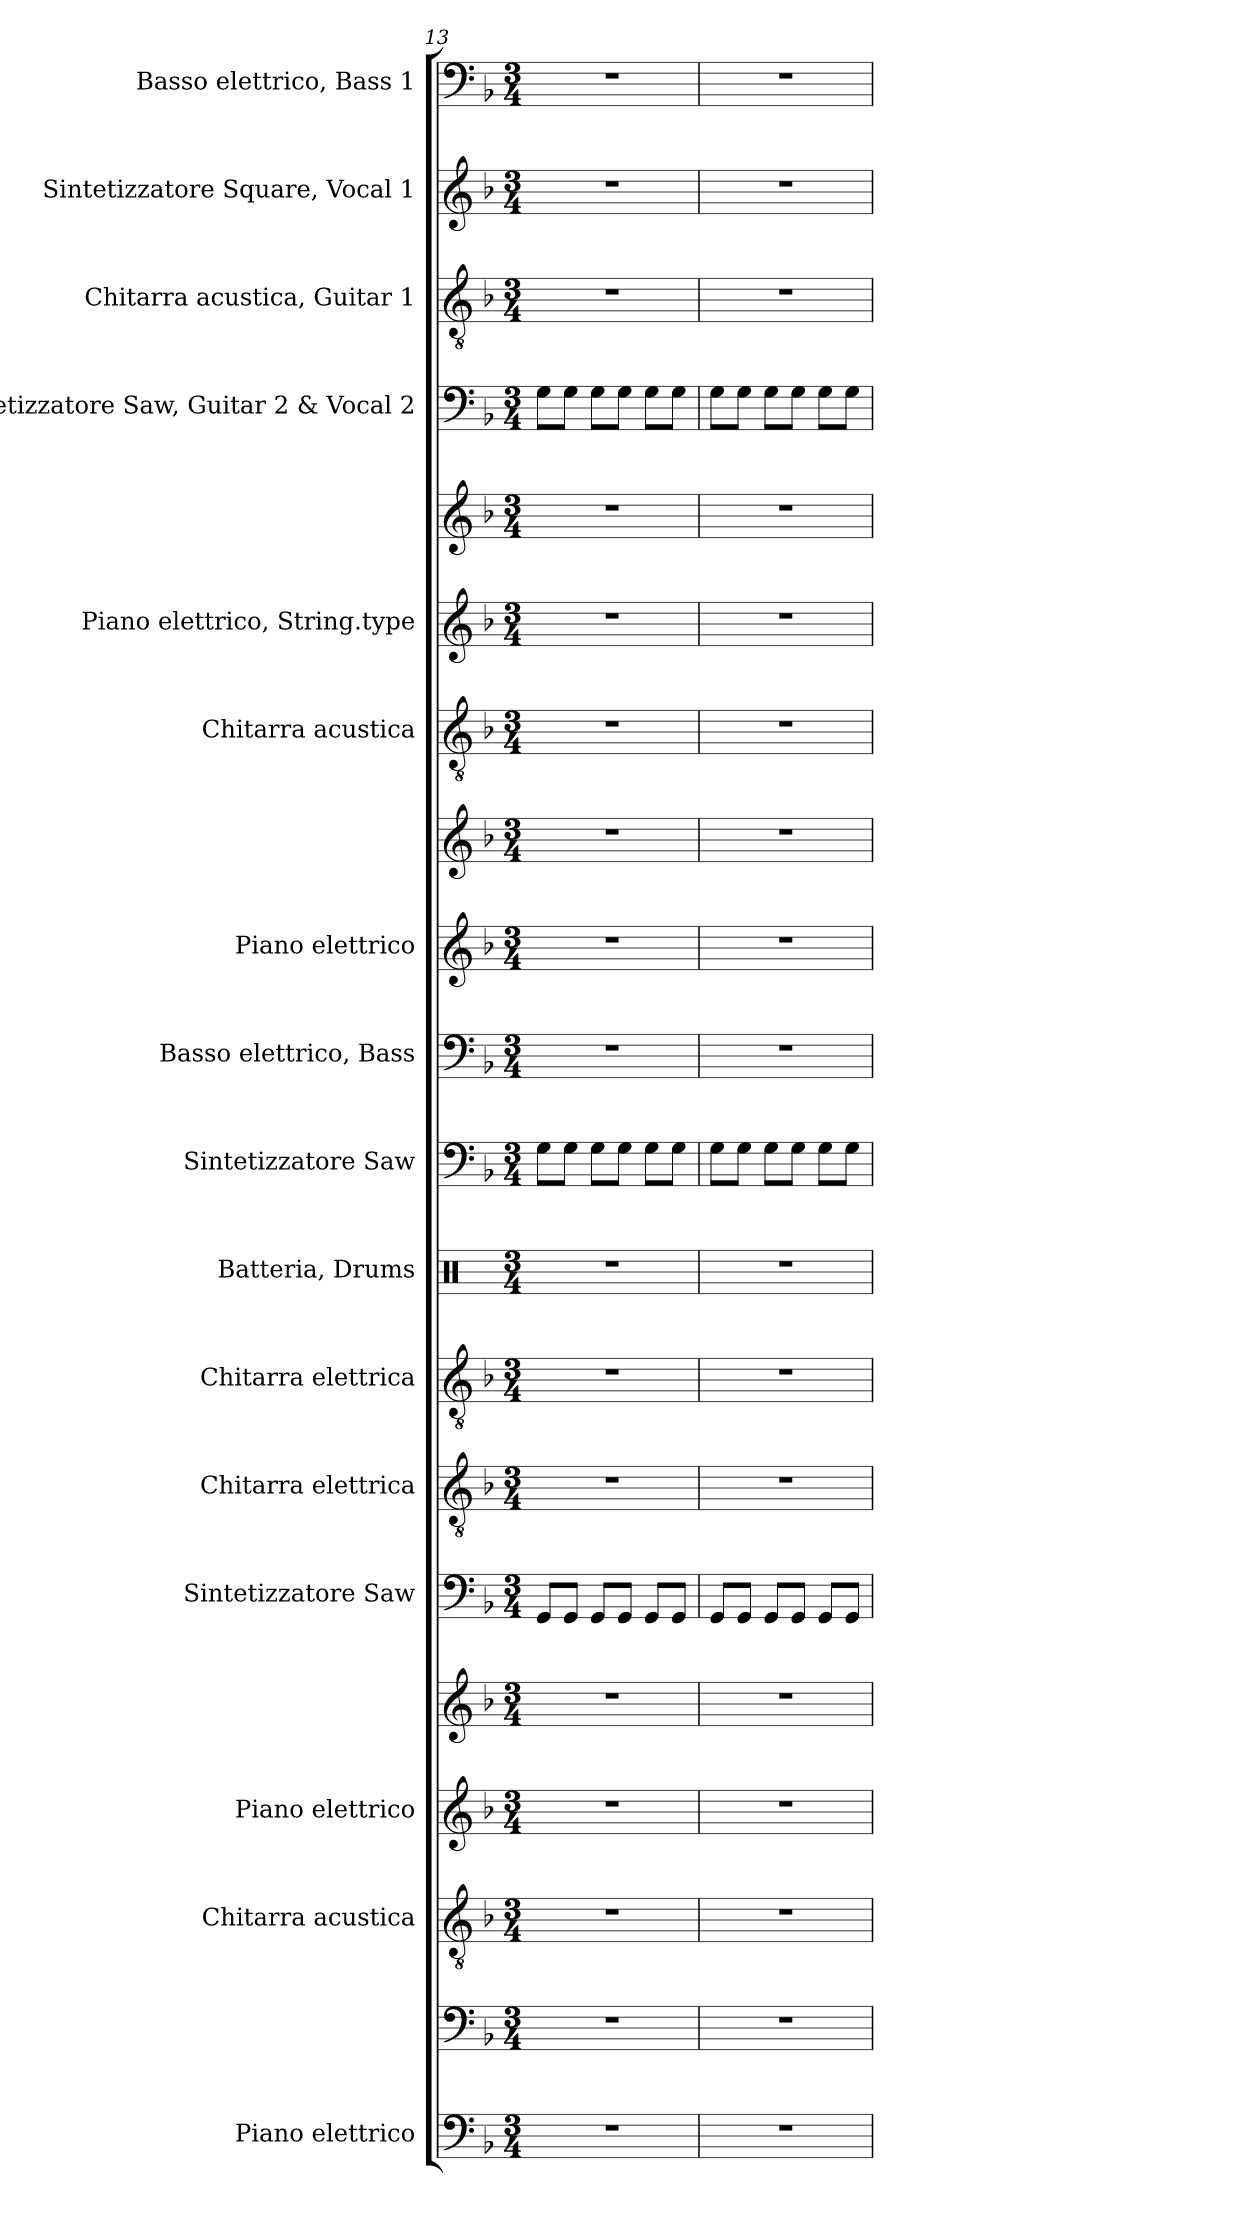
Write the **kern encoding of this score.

**kern	**kern	**kern	**kern	**kern	**kern	**kern	**kern	**kern	**kern	**kern	**kern	**kern	**kern	**kern	**kern	**kern	**kern	**kern	**kern
*part16	*part16	*part15	*part14	*part14	*part13	*part12	*part11	*part10	*part9	*part8	*part7	*part7	*part6	*part5	*part5	*part4	*part3	*part2	*part1
*staff20	*staff19	*staff18	*staff17	*staff16	*staff15	*staff14	*staff13	*staff12	*staff11	*staff10	*staff9	*staff8	*staff7	*staff6	*staff5	*staff4	*staff3	*staff2	*staff1
*I"Piano elettrico	*	*I"Chitarra acustica	*I"Piano elettrico	*	*I"Sintetizzatore Saw	*I"Chitarra elettrica	*I"Chitarra elettrica	*I"Batteria,  Drums	*I"Sintetizzatore Saw	*I"Basso elettrico,  Bass	*I"Piano elettrico	*	*I"Chitarra acustica	*I"Piano elettrico,  String.type	*	*I"Sintetizzatore Saw,  Guitar 2 &amp; Vocal 2	*I"Chitarra acustica,  Guitar 1	*I"Sintetizzatore Square,  Vocal 1	*I"Basso elettrico,  Bass 1
*	*	*	*	*	*I'Sint.	*I'Chit. el.	*I'Chit. el.	*I'Batt.	*I'Sint.	*I'B. el.	*	*	*	*	*	*I'Sint.	*	*I'Sint.	*I'B. el.
*clefF4	*clefF4	*clefGv2	*clefG2	*clefG2	*clefF4	*clefGv2	*clefGv2	*clefX	*clefF4	*clefF4	*clefG2	*clefG2	*clefGv2	*clefG2	*clefG2	*clefF4	*clefGv2	*clefG2	*clefF4
*	*	*	*	*	*	*	*	*	*	*ITrd7c12	*	*	*	*	*	*	*	*	*ITrd7c12
*k[b-]	*k[b-]	*k[b-]	*k[b-]	*k[b-]	*k[b-]	*k[b-]	*k[b-]	*k[]	*k[b-]	*k[b-]	*k[b-]	*k[b-]	*k[b-]	*k[b-]	*k[b-]	*k[b-]	*k[b-]	*k[b-]	*k[b-]
*M3/4	*M3/4	*M3/4	*M3/4	*M3/4	*M3/4	*M3/4	*M3/4	*M3/4	*M3/4	*M3/4	*M3/4	*M3/4	*M3/4	*M3/4	*M3/4	*M3/4	*M3/4	*M3/4	*M3/4
=13	=13	=13	=13	=13	=13	=13	=13	=13	=13	=13	=13	=13	=13	=13	=13	=13	=13	=13	=13
2.r	2.r	2.r	2.r	2.r	8GG/L	2.r	2.r	2.r	8G\L	2.r	2.r	2.r	2.r	2.r	2.r	8G\L	2.r	2.r	2.r
.	.	.	.	.	8GG/J	.	.	.	8G\J	.	.	.	.	.	.	8G\J	.	.	.
.	.	.	.	.	8GG/L	.	.	.	8G\L	.	.	.	.	.	.	8G\L	.	.	.
.	.	.	.	.	8GG/J	.	.	.	8G\J	.	.	.	.	.	.	8G\J	.	.	.
.	.	.	.	.	8GG/L	.	.	.	8G\L	.	.	.	.	.	.	8G\L	.	.	.
.	.	.	.	.	8GG/J	.	.	.	8G\J	.	.	.	.	.	.	8G\J	.	.	.
=14	=14	=14	=14	=14	=14	=14	=14	=14	=14	=14	=14	=14	=14	=14	=14	=14	=14	=14	=14
2.r	2.r	2.r	2.r	2.r	8GG/L	2.r	2.r	2.r	8G\L	2.r	2.r	2.r	2.r	2.r	2.r	8G\L	2.r	2.r	2.r
.	.	.	.	.	8GG/J	.	.	.	8G\J	.	.	.	.	.	.	8G\J	.	.	.
.	.	.	.	.	8GG/L	.	.	.	8G\L	.	.	.	.	.	.	8G\L	.	.	.
.	.	.	.	.	8GG/J	.	.	.	8G\J	.	.	.	.	.	.	8G\J	.	.	.
.	.	.	.	.	8GG/L	.	.	.	8G\L	.	.	.	.	.	.	8G\L	.	.	.
.	.	.	.	.	8GG/J	.	.	.	8G\J	.	.	.	.	.	.	8G\J	.	.	.
=	=	=	=	=	=	=	=	=	=	=	=	=	=	=	=	=	=	=	=
*-	*-	*-	*-	*-	*-	*-	*-	*-	*-	*-	*-	*-	*-	*-	*-	*-	*-	*-	*-
